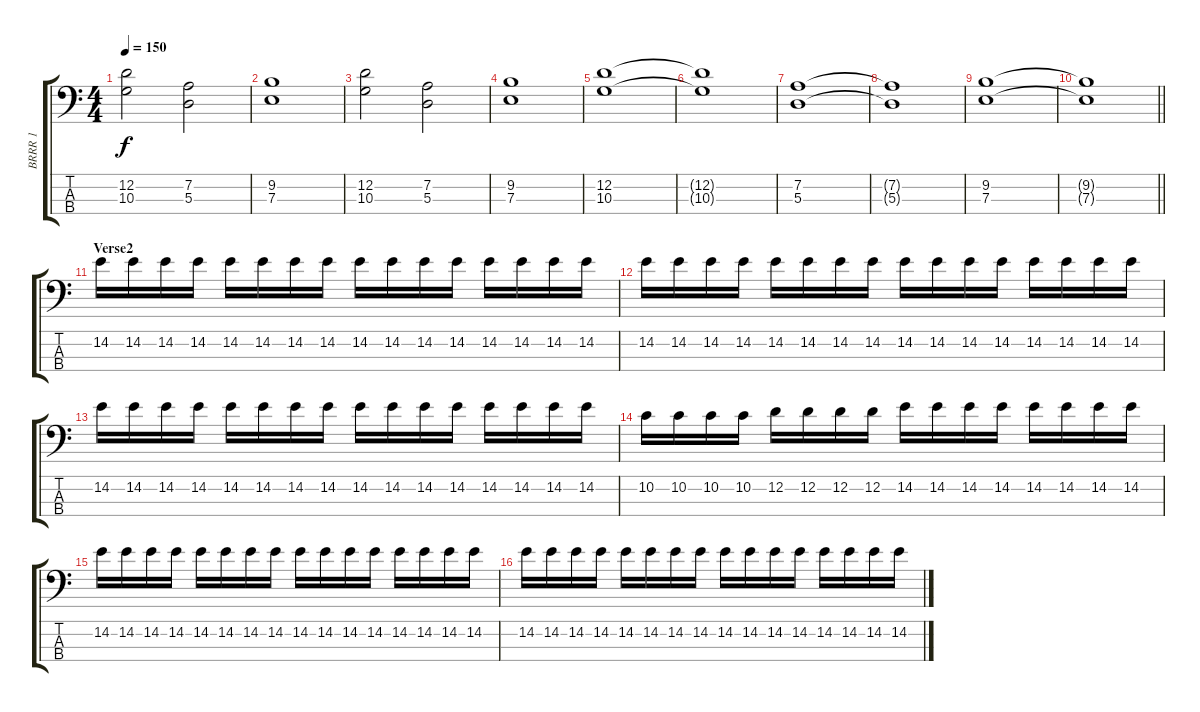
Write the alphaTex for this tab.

\track ("BRRR 1" "BRRR 1") {instrument overdrivenguitar}
\staff {score tabs}
\tuning (G2 D2 A1 E1) {hide}
\ts (4 4)
\tempo 150
\clef f4
\ks c
(12.2 10.3).2{dy f} (7.2 5.3).2 |
(9.2 7.3).1 |
(12.2 10.3).2 (7.2 5.3).2 |
(9.2 7.3).1 |
(12.2 10.3).1 |
(12.2{t} 10.3{t}).1 |
(7.2 5.3).1 |
(7.2{t} 5.3{t}).1 |
(9.2 7.3).1 |
\barLineRight lightlight
(9.2{t} 7.3{t}).1 |
\section ("" "Verse2")
14.2.16 14.2.16 14.2.16 14.2.16 14.2.16 14.2.16 14.2.16 14.2.16 14.2.16 14.2.16 14.2.16 14.2.16 14.2.16 14.2.16 14.2.16 14.2.16 |
14.2.16 14.2.16 14.2.16 14.2.16 14.2.16 14.2.16 14.2.16 14.2.16 14.2.16 14.2.16 14.2.16 14.2.16 14.2.16 14.2.16 14.2.16 14.2.16 |
14.2.16 14.2.16 14.2.16 14.2.16 14.2.16 14.2.16 14.2.16 14.2.16 14.2.16 14.2.16 14.2.16 14.2.16 14.2.16 14.2.16 14.2.16 14.2.16 |
10.2.16 10.2.16 10.2.16 10.2.16 12.2.16 12.2.16 12.2.16 12.2.16 14.2.16 14.2.16 14.2.16 14.2.16 14.2.16 14.2.16 14.2.16 14.2.16 |
14.2.16 14.2.16 14.2.16 14.2.16 14.2.16 14.2.16 14.2.16 14.2.16 14.2.16 14.2.16 14.2.16 14.2.16 14.2.16 14.2.16 14.2.16 14.2.16 |
14.2.16 14.2.16 14.2.16 14.2.16 14.2.16 14.2.16 14.2.16 14.2.16 14.2.16 14.2.16 14.2.16 14.2.16 14.2.16 14.2.16 14.2.16 14.2.16
